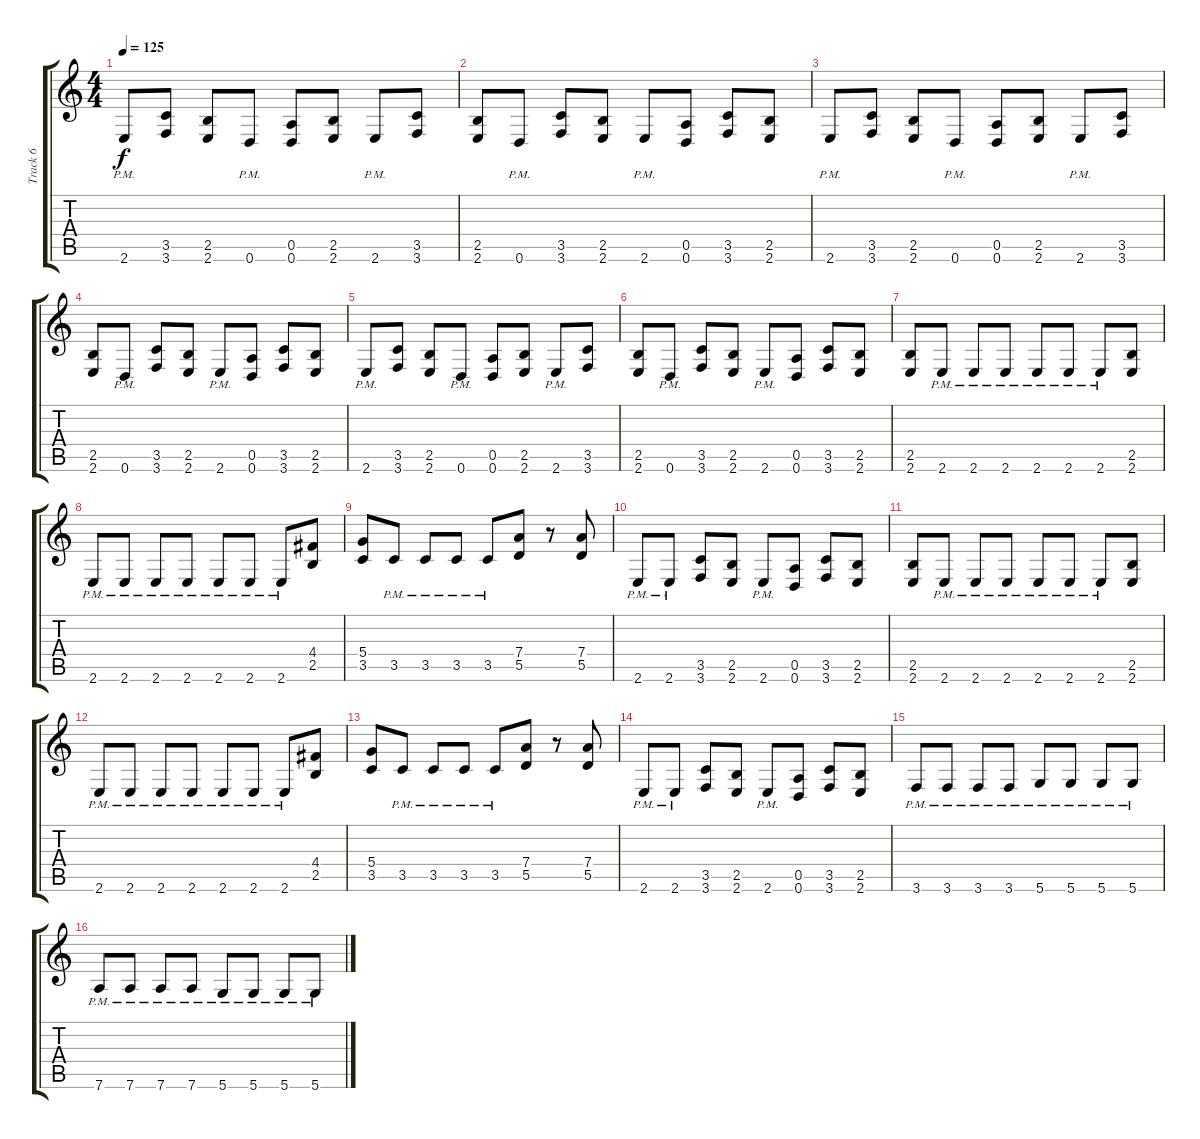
\track ("Track 6" "Track 6") {instrument distortionguitar}
\staff {score tabs}
\tuning (E4 B3 G3 D3 A2 D2) {hide}
\ts (4 4)
\tempo 125
\clef g2
\ks c
2.6{pm}.8{dy f} (3.5 3.6).8 (2.5 2.6).8 0.6{pm}.8 (0.5 0.6).8 (2.5 2.6).8 2.6{pm}.8 (3.5 3.6).8 |
(2.5 2.6).8 0.6{pm}.8 (3.5 3.6).8 (2.5 2.6).8 2.6{pm}.8 (0.5 0.6).8 (3.5 3.6).8 (2.5 2.6).8 |
2.6{pm}.8 (3.5 3.6).8 (2.5 2.6).8 0.6{pm}.8 (0.5 0.6).8 (2.5 2.6).8 2.6{pm}.8 (3.5 3.6).8 |
(2.5 2.6).8 0.6{pm}.8 (3.5 3.6).8 (2.5 2.6).8 2.6{pm}.8 (0.5 0.6).8 (3.5 3.6).8 (2.5 2.6).8 |
2.6{pm}.8 (3.5 3.6).8 (2.5 2.6).8 0.6{pm}.8 (0.5 0.6).8 (2.5 2.6).8 2.6{pm}.8 (3.5 3.6).8 |
(2.5 2.6).8 0.6{pm}.8 (3.5 3.6).8 (2.5 2.6).8 2.6{pm}.8 (0.5 0.6).8 (3.5 3.6).8 (2.5 2.6).8 |
(2.5 2.6).8 2.6{pm}.8 2.6{pm}.8 2.6{pm}.8 2.6{pm}.8 2.6{pm}.8 2.6{pm}.8 (2.5 2.6).8 |
2.6{pm}.8 2.6{pm}.8 2.6{pm}.8 2.6{pm}.8 2.6{pm}.8 2.6{pm}.8 2.6{pm}.8 (4.4 2.5).8 |
(5.4 3.5).8 3.5{pm}.8 3.5{pm}.8 3.5{pm}.8 3.5{pm}.8 (7.4 5.5).8 r.8 (7.4 5.5).8 |
2.6{pm}.8 2.6{pm}.8 (3.5 3.6).8 (2.5 2.6).8 2.6{pm}.8 (0.5 0.6).8 (3.5 3.6).8 (2.5 2.6).8 |
(2.5 2.6).8 2.6{pm}.8 2.6{pm}.8 2.6{pm}.8 2.6{pm}.8 2.6{pm}.8 2.6{pm}.8 (2.5 2.6).8 |
2.6{pm}.8 2.6{pm}.8 2.6{pm}.8 2.6{pm}.8 2.6{pm}.8 2.6{pm}.8 2.6{pm}.8 (4.4 2.5).8 |
(5.4 3.5).8 3.5{pm}.8 3.5{pm}.8 3.5{pm}.8 3.5{pm}.8 (7.4 5.5).8 r.8 (7.4 5.5).8 |
2.6{pm}.8 2.6{pm}.8 (3.5 3.6).8 (2.5 2.6).8 2.6{pm}.8 (0.5 0.6).8 (3.5 3.6).8 (2.5 2.6).8 |
3.6{pm}.8 3.6{pm}.8 3.6{pm}.8 3.6{pm}.8 5.6{pm}.8 5.6{pm}.8 5.6{pm}.8 5.6{pm}.8 |
7.6{pm}.8 7.6{pm}.8 7.6{pm}.8 7.6{pm}.8 5.6{pm}.8 5.6{pm}.8 5.6{pm}.8 5.6{pm}.8
